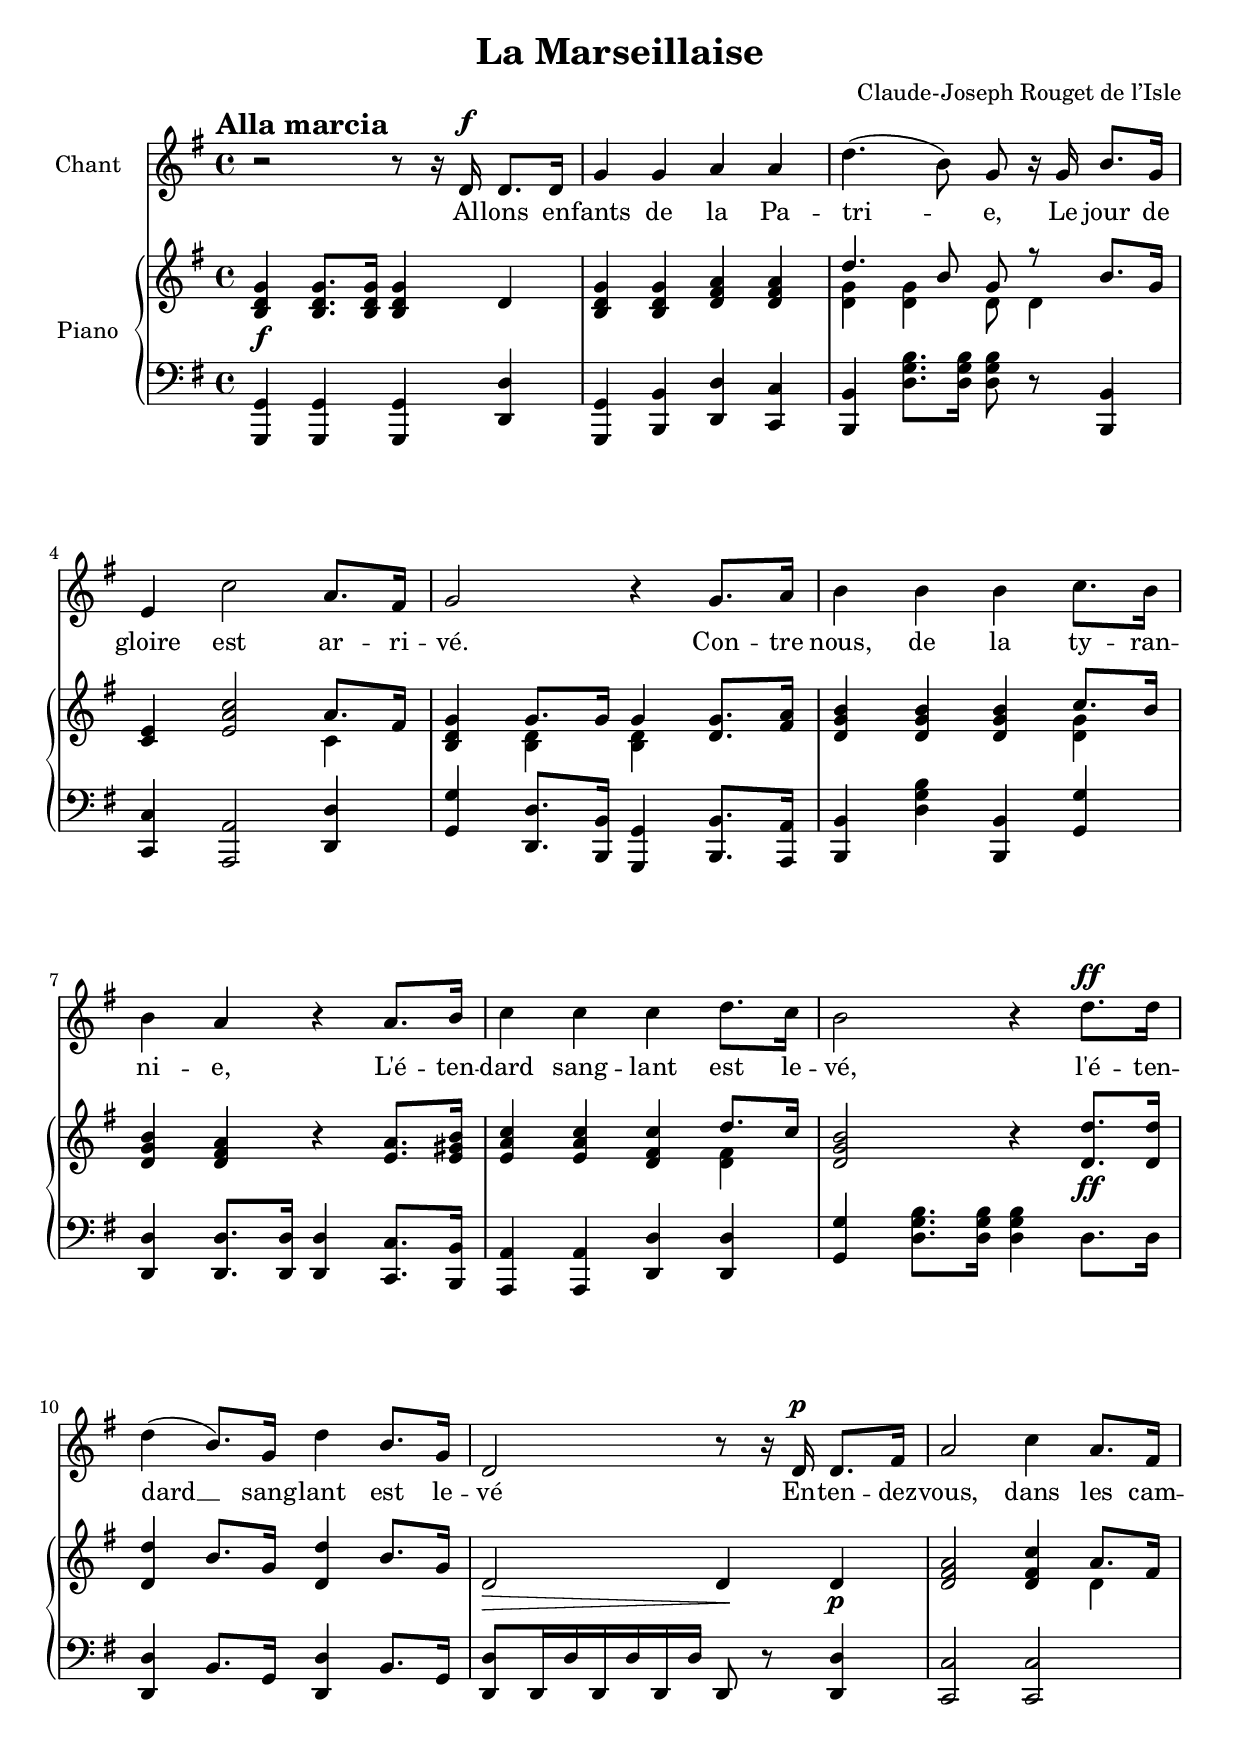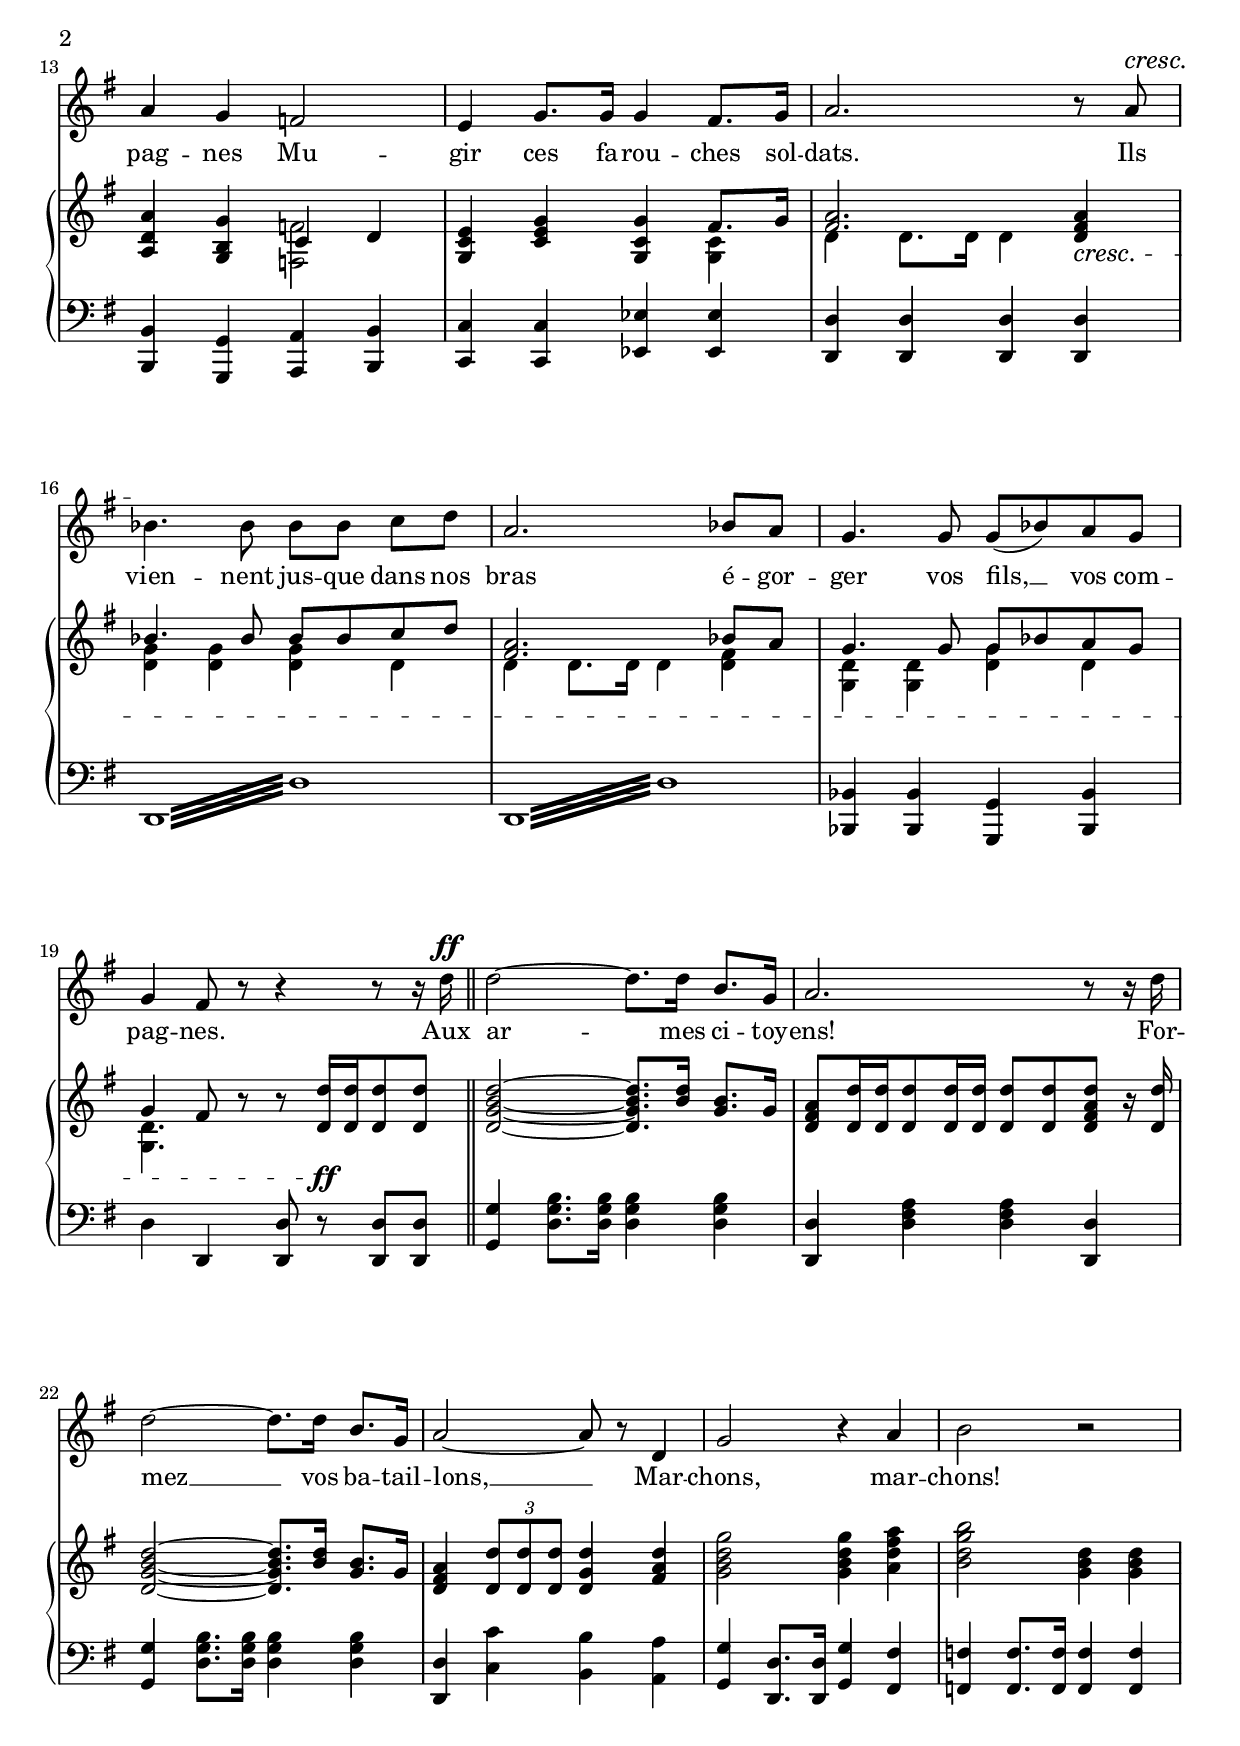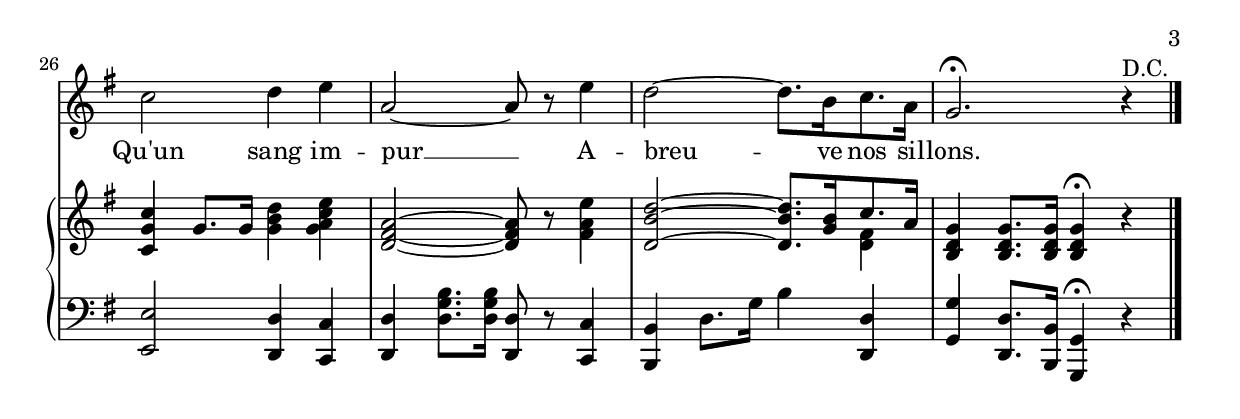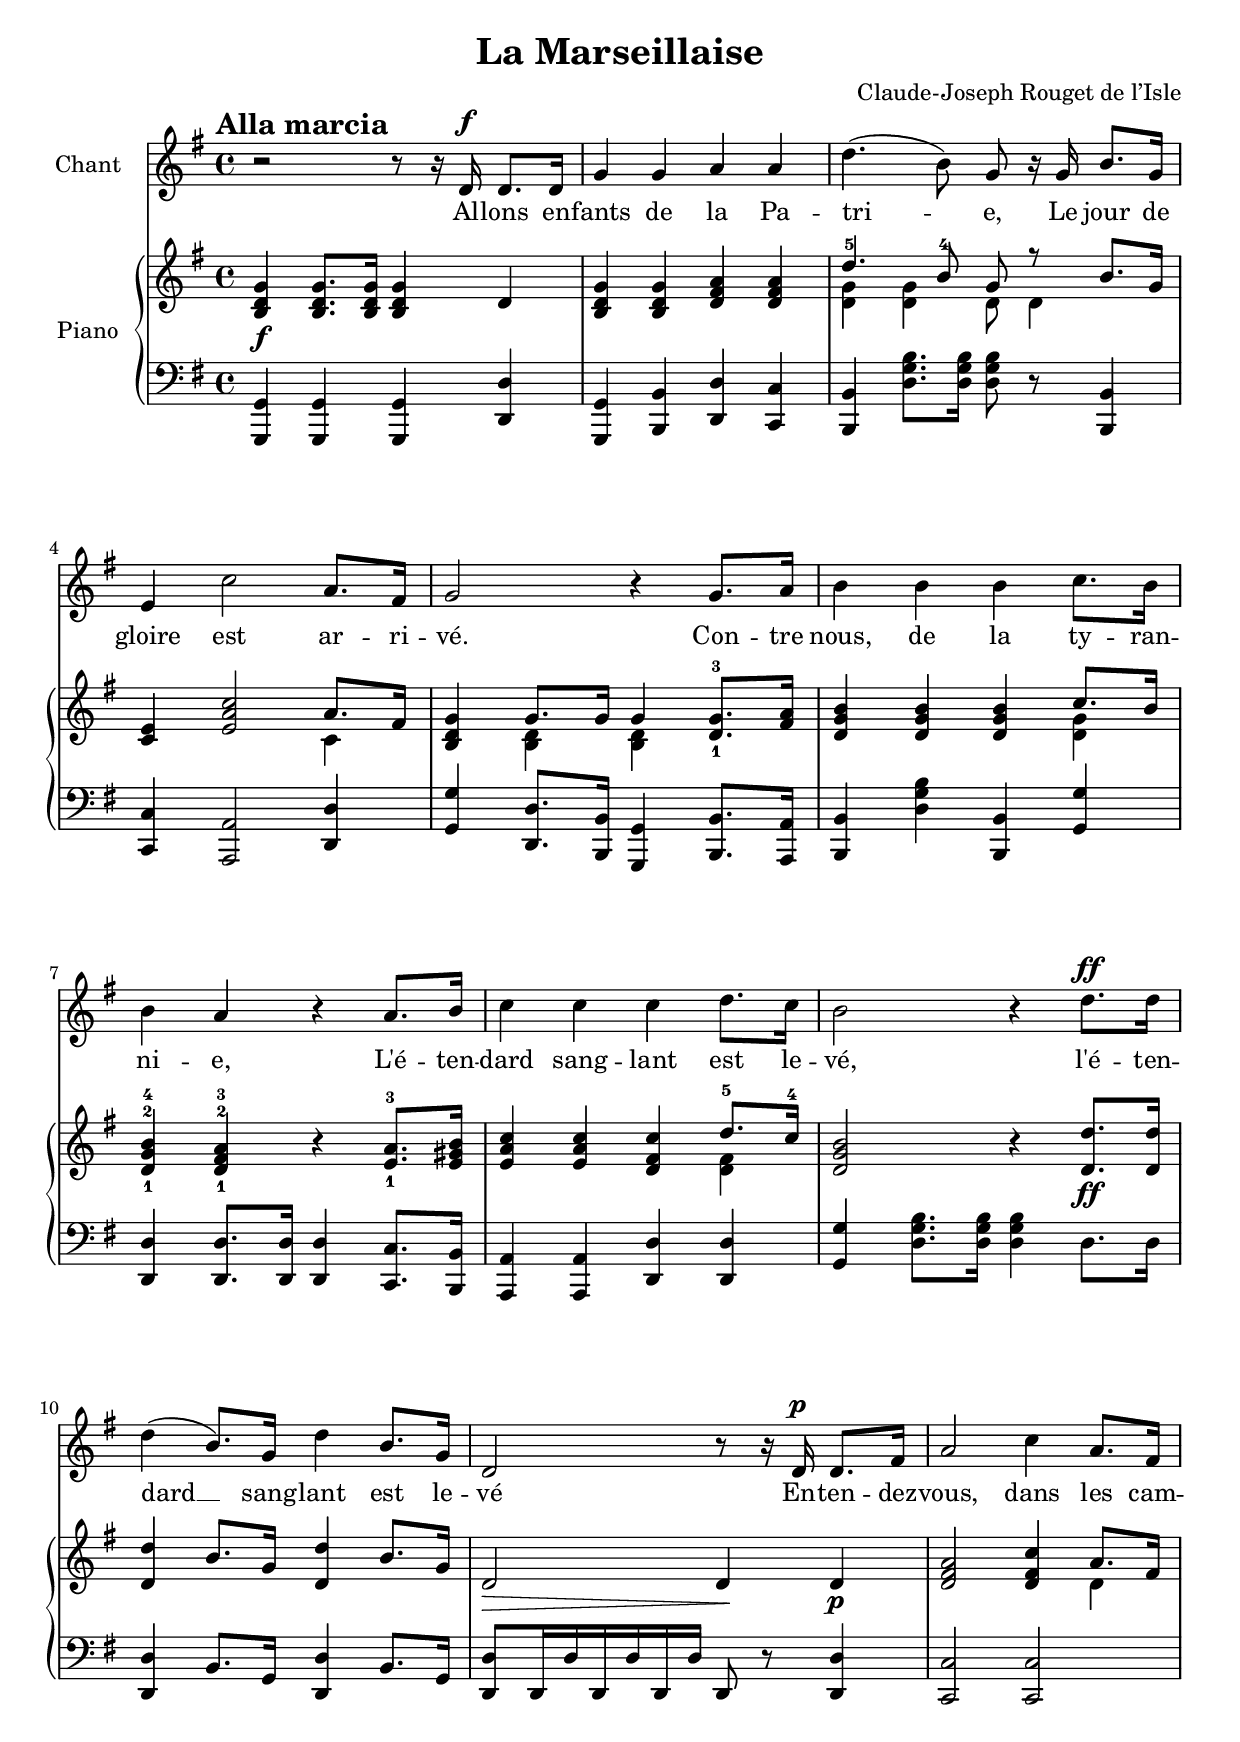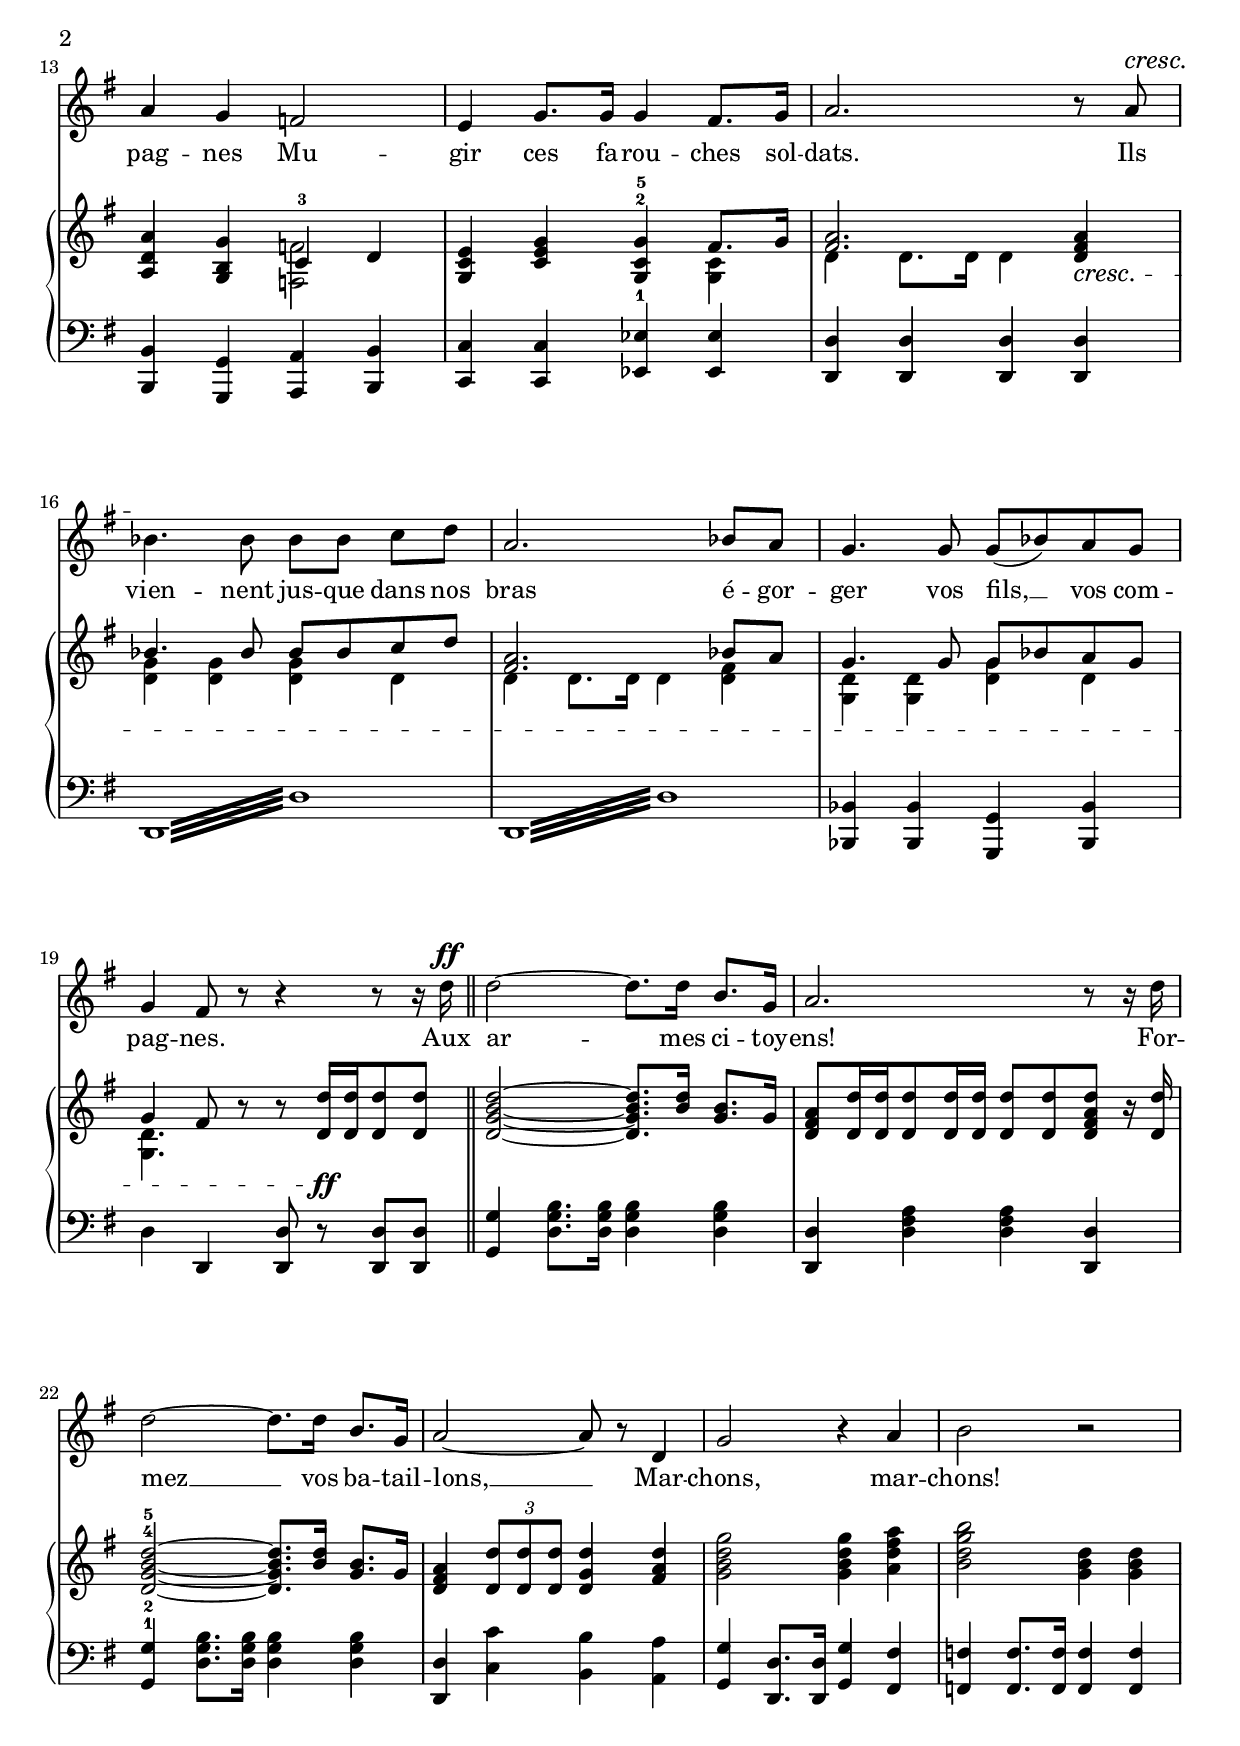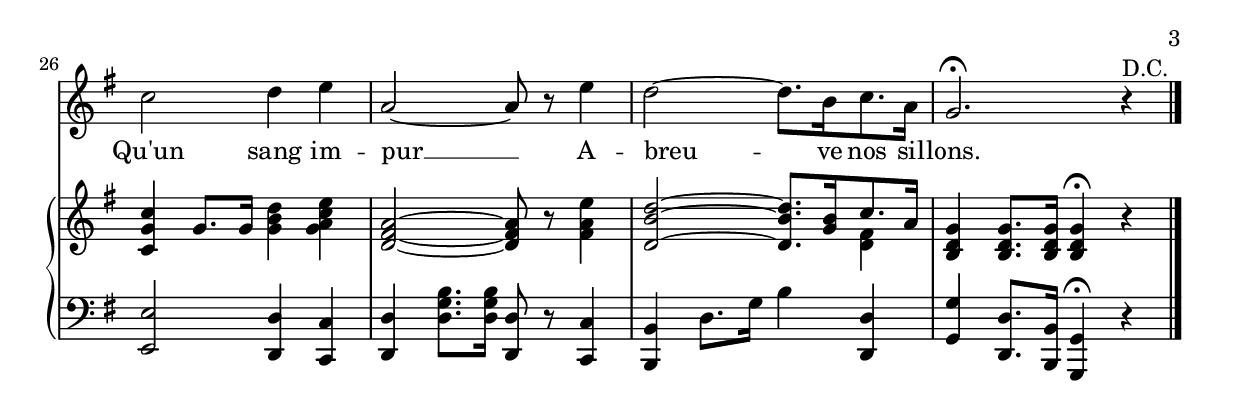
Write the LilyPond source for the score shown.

\version "2.20.0"

\include "articulate.ly"

% From https://lists.gnu.org/archive/html/lilypond-user/2012-02/msg00253.html
% and https://lists.gnu.org/archive/html/lilypond-user/2020-11/msg00125.html
tweakWholeNoteTremolo =
  #(define-music-function (y-offsets) (pair?)
    "Change the whole note tremolo orientation (default is horizontal)"
    #{
      \once {
        \override Beam.gap = #1.3
        \override Beam.extra-offset = #(cons 0 (car y-offsets))
        \override Beam.positions =
          #(grob-transformer 'positions (lambda (grob orig)
            (cons (car orig) (+ (cdr orig) (cdr y-offsets)))))
      }
    #})

\header {
  title = "La Marseillaise"
  composer = "Claude-Joseph Rouget de l’Isle"
  author = \markup \fromproperty #'header:composer
  subject = \markup \concat { \fromproperty #'header:title " Piano Partition" }
  keywords = #(string-join '(
    "music"
    "partition"
    "piano"
  ) ", ")
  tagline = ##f
}

tempoMark = {
  \once \override Score.RehearsalMark.self-alignment-X = #LEFT
  \once \override Score.RehearsalMark.break-align-symbols = #'(time-signature key-signature)
  \once \override Staff.TimeSignature.break-align-anchor-alignment = #LEFT
  \mark \markup \bold "Alla marcia"
}

global = {
  \tempoMark
  \key g \major
  \time 4/4
}

altoVoice = \relative c' {
  \global
  \clef treble
  \dynamicUp

  r2 r8 r16 d16\f d8. d16
  g4 g a a
  d4.( b8) g r16 g b8. g16
  e4 c'2 a8. fis16
  g2 r4 g8. a16
  b4 b b c8. b16
  b4 a r4 a8. b16
  c4 c c d8. c16
  b2 r4 d8.\ff d16
  d4( b8.) g16 d'4 b8. g16
  d2 r8 r16 d16\p d8. fis16
  a2 c4 a8. fis16
  a4 g f!2
  e4 g8. g16 g4 fis8. g16
  a2. r8 \crescTextCresc a8\< \crescHairpin
  bes4.\! bes8\noBeam bes[ bes] c d
  a2. bes8 a
  g4. g8 g( bes) a g
  g4 fis8 r8 r4 r8 r16 d'\ff \bar "||"
  d2 ~ d8. d16 b8. g16
  a2. r8 r16 d16
  d2 ~ d8. d16 b8. g16
  a2 ~ a8 r8 d,4
  g2 r4 a4
  b2 r2
  c2 d4 e
  a,2 ~ a8 r8 e'4
  d2 ~ d8. [b16 c8. a16]
  g2.\fermata r4^"D.C." \bar "|."
}

verse = \lyricmode {
  Al -- lons en -- fants de la Pa -- tri -- e,
  Le jour de gloire est ar -- ri -- vé.
  Con -- tre nous, de la ty -- ran -- ni -- e,
  L'é -- ten -- dard sang -- lant est le -- vé,
  l'é -- ten -- dard __ sang -- lant est le -- vé
  En -- ten -- dez -- vous, dans les cam -- pag -- nes
  Mu -- gir ces fa -- rou -- ches sol -- dats.
  Ils vien -- nent jus -- que dans nos bras
  é -- gor -- ger vos fils, __ vos com -- pag -- nes.
  Aux ar -- mes ci -- toy -- ens!
  For -- mez __ vos ba -- tail -- lons, __
  Mar -- chons, mar -- chons!
  Qu'un sang im -- pur __
  A -- breu -- ve nos sil -- lons.
}

right = \relative c'' {
  \global
  \clef treble

  <b, d g>4\f <b d g>8. <b d g>16 <b d g>4 d
  <b d g>4 <b d g> <d fis a> <d fis a>
  << { d'4.-5 b8-4 g r8 b8. g16 } \\ { <d g> 4 <d g> d8 d4 } >> \break
  <c e>4 <e a c>2 << { a8. fis16 } \\ { c4 } >>
  <b d g>4 << { g'8. g16 g4 } \\ { <b, d>4 <b d> } >> <d-1 g-3>8. <fis a>16
  <d g b>4 <d g b> <d g b> << { c'8. b16 } \\ { <d, g>4 } >> \break
  <d-1 g-2 b-4>4 <d-1 fis-2 a-3> r4 <e-1 a-3>8. <e gis b>16
  <e a c>4 <e a c> <d fis c'> << { d'8.-5 c16-4} \\ { <d, fis>4 } >>
  <d g b>2 r4 <d d'>8.\ff <d d'>16 \break
  <d d'>4 b'8. g16 <d d'>4 b'8. g16
  d2\> d4\! d\p
  <d fis a>2 <d fis c'>4 << { a'8. fis16 } \\ { d4 } >> \break
  <a d a'>4 <g b g'> << { c4-3 d } \\ { <f, f'>2 } >>
  <g c e>4 <c e g> <g-1 c-2 g'-5> << { fis'8. g16 } \\ { <g, c>4 } >>
  << { <fis' a>2. } \\ { d4 d8. d16 d4 } >> \crescTextCresc <d fis a>4\< \crescHairpin \break
  << { bes'4. bes8 bes bes c d } \\ { <d, g>4 <d g> <d g> d } >>
  << { <fis a>2. bes8 a } \\ { d,4 d8. d16 d4 <d fis> } >>
  << { g4. g8 g bes a g } \\ { <g, d'>4 <g d'> <d' g> d } >> \break
  << { g4 fis8 } \\ { <g, d'>4. } >> r8 r <d' d'>16\ff[<d d'> <d d'>8 <d d'>]
  <d g b d>2~<d g b d>8. <b' d>16 <g b>8. g16
  <d fis a>8[<d d'>16 <d d'> <d d'>8 <d d'>16 <d d'>] <d d'>8 <d d'> <d fis a d> r16 <d d'>16 \break
  <d-1 g-2 b-4 d-5>2~<d g b d>8. <b' d>16 <g b>8. g16
  <d fis a>4 \tuplet 3/2 { <d d'>8 <d d'> <d d'> } <d g d'>4 <fis a d>
  <g b d g>2 <g b d g>4 <a d fis a>
  <b d g b>2 <g b d>4 <g b d>4
  <c g c,>4 g8. g16 <g b d>4 <g a c e>
  <d fis a>2~<d fis a>8 r8 <fis a e'>4
  << { <d b' d>2~<d b' d>8.[<g b>16 c8. a16] } \\ { s2. <d, fis>4 } >>
  <b d g>4 <b d g>8. <b d g>16 <b d g>4\fermata r4
}

left = \relative c' {
  \global
  \clef bass

  <g,, g'>4 <g g'> <g g'> <d' d'>
  <g, g'>4 <b b'> <d d'> <c c'>
  <b b'> <d' g b>8. <d g b>16 <d g b>8 r8 <b, b'>4
  <c c'>4 <a a'>2 <d d'>4
  <g g'>4 <d d'>8. <b b'>16 <g g'>4 <b b'>8. <a a'>16
  <b b'>4 <d' g b> <b, b'> <g' g'>
  <d d'>4 <d d'>8. <d d'>16 <d d'>4 <c c'>8. <b b'>16
  <a a'>4 <a a'> <d d'> <d d'>
  <g g'>4 <d' g b>8. <d g b>16 <d g b>4 d8. d16
  <d, d'>4 b'8. g16 <d d'>4 b'8. g16
  <d d'>8[d16 d' d, d' d, d'] d,8 r8 <d d'>4
  <c c'>2 <c c'>
  <b b'>4 <g g'> <a a'> <b b'>
  <c c'>4 <c c'> <ees ees'> <ees ees'>
  <d d'>4 <d d'> <d d'> <d d'>
  \repeat unfold 2 {
    \tweakWholeNoteTremolo #'(-4.4 . 3.3)
    \repeat tremolo 16 { d32 d' }
  }
  <bes bes,>4 <bes bes,> <g g,> <bes bes,>
  d4 d, <d d'>8 r8 <d d'>8 <d d'>
  <g g'>4 <d' g b>8. <d g b>16 <d g b>4 <d g b>
  <d, d'>4 <d' fis a> <d fis a> <d, d'>
  <g g'>4 <d' g b>8. <d g b>16 <d g b>4 <d g b>
  <d, d'>4 <c' c'> <b b'> <a a'>
  <g g'>4 <d d'>8. <d d'>16 <g g'>4 <fis fis'>
  <f f'>4 <f f'>8. <f f'>16 <f f'>4 <f f'>
  <e e'>2 <d d'>4 <c c'>
  <d d'>4 <d' g b>8. <d g b>16 <d, d'>8 r8 <c c'>4
  <b b'>4 d'8. g16 b4 <d,, d'>
  <g g'>4 <d d'>8. <b b'>16 <g g'>4\fermata r4
}

altoVoicePart = \new Staff \with {
  instrumentName = "Chant"
  midiInstrument = "choir aahs"
} { \altoVoice }
\addlyrics { \verse }

pianoPart = \new PianoStaff \with {
  instrumentName = "Piano"
  midiInstrument = "acoustic grand"
} <<
  \new Staff = "right" \right
  \new Staff = "left" \left
>>

\book {
  \score {
    <<
      \altoVoicePart
      \pianoPart
    >>
    \layout {
      \context {
        \Voice
        \remove "New_fingering_engraver"
        \remove "Fingering_engraver"
      }
    }
  }

  \score {
    \unfoldRepeats \articulate \pianoPart
    \midi {
      \tempo 4 = 100
    }
  }
}

\book {
  \bookOutputSuffix "fingering"
  \score {
    <<
      \altoVoicePart
      \pianoPart
    >>
    \layout {}
  }
}
